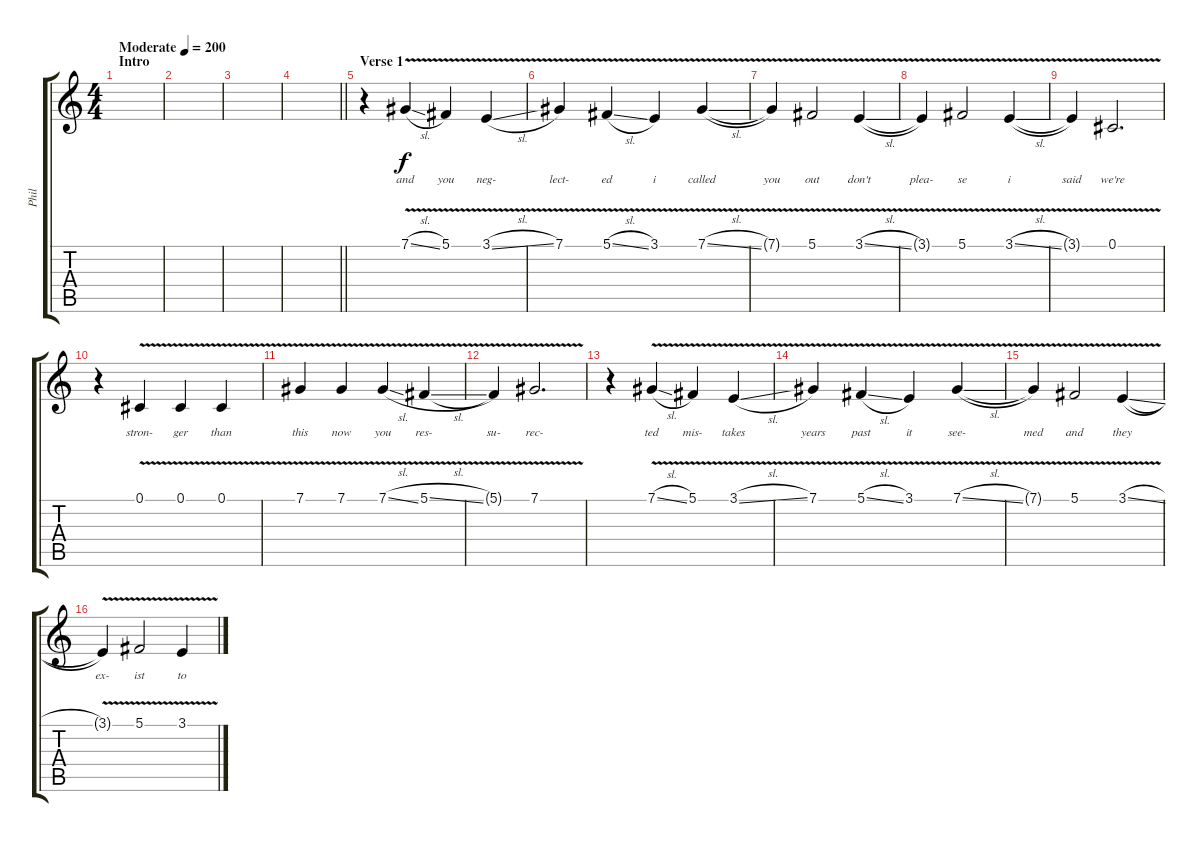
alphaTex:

\track ("Phil" "Phil") {instrument violin}
\staff {score tabs}
\tuning (Db4 Ab3 E3 B2 Gb2 Db2) {hide}
\ts (4 4)
\section ("" "Intro")
\tempo (200 "Moderate")
\clef g2
\ks c
|
|
|
\barLineRight lightlight
|
\section ("" "Verse 1")
r.4 7.1{v sl}.4{lyrics (0 "and") lyrics (1 "") lyrics (2 "") lyrics (3 "") lyrics (4 "")} 5.1{v}.4{lyrics (0 "you") lyrics (1 "") lyrics (2 "") lyrics (3 "") lyrics (4 "")} 3.1{v sl}.4{lyrics (0 "neg-") lyrics (1 "") lyrics (2 "") lyrics (3 "") lyrics (4 "")} |
7.1{v}.4{lyrics (0 "lect-") lyrics (1 "") lyrics (2 "") lyrics (3 "") lyrics (4 "")} 5.1{v sl}.4{lyrics (0 "ed") lyrics (1 "") lyrics (2 "") lyrics (3 "") lyrics (4 "")} 3.1{v}.4{lyrics (0 "i") lyrics (1 "") lyrics (2 "") lyrics (3 "") lyrics (4 "")} 7.1{v sl}.4{lyrics (0 "called") lyrics (1 "") lyrics (2 "") lyrics (3 "") lyrics (4 "")} |
7.1{t}.4{lyrics (0 "you") lyrics (1 "") lyrics (2 "") lyrics (3 "") lyrics (4 "")} 5.1{v}.2{lyrics (0 "out") lyrics (1 "") lyrics (2 "") lyrics (3 "") lyrics (4 "")} 3.1{v sl}.4{lyrics (0 "don't") lyrics (1 "") lyrics (2 "") lyrics (3 "") lyrics (4 "")} |
3.1{t}.4{lyrics (0 "plea-") lyrics (1 "") lyrics (2 "") lyrics (3 "") lyrics (4 "")} 5.1{v}.2{lyrics (0 "se") lyrics (1 "") lyrics (2 "") lyrics (3 "") lyrics (4 "")} 3.1{v sl}.4{lyrics (0 "i") lyrics (1 "") lyrics (2 "") lyrics (3 "") lyrics (4 "")} |
3.1{t}.4{lyrics (0 "said") lyrics (1 "") lyrics (2 "") lyrics (3 "") lyrics (4 "")} 0.1{v}.2{d lyrics (0 "we're") lyrics (1 "") lyrics (2 "") lyrics (3 "") lyrics (4 "")} |
r.4 0.1{v}.4{lyrics (0 "stron-") lyrics (1 "") lyrics (2 "") lyrics (3 "") lyrics (4 "")} 0.1{v}.4{lyrics (0 "ger") lyrics (1 "") lyrics (2 "") lyrics (3 "") lyrics (4 "")} 0.1{v}.4{lyrics (0 "than") lyrics (1 "") lyrics (2 "") lyrics (3 "") lyrics (4 "")} |
7.1{v}.4{lyrics (0 "this") lyrics (1 "") lyrics (2 "") lyrics (3 "") lyrics (4 "")} 7.1{v}.4{lyrics (0 "now") lyrics (1 "") lyrics (2 "") lyrics (3 "") lyrics (4 "")} 7.1{v sl}.4{lyrics (0 "you") lyrics (1 "") lyrics (2 "") lyrics (3 "") lyrics (4 "")} 5.1{v sl}.4{lyrics (0 "res-") lyrics (1 "") lyrics (2 "") lyrics (3 "") lyrics (4 "")} |
5.1{t}.4{lyrics (0 "su-") lyrics (1 "") lyrics (2 "") lyrics (3 "") lyrics (4 "")} 7.1{v}.2{d lyrics (0 "rec-") lyrics (1 "") lyrics (2 "") lyrics (3 "") lyrics (4 "")} |
r.4 7.1{v sl}.4{lyrics (0 "ted") lyrics (1 "") lyrics (2 "") lyrics (3 "") lyrics (4 "")} 5.1{v}.4{lyrics (0 "mis-") lyrics (1 "") lyrics (2 "") lyrics (3 "") lyrics (4 "")} 3.1{v sl}.4{lyrics (0 "takes") lyrics (1 "") lyrics (2 "") lyrics (3 "") lyrics (4 "")} |
7.1{v}.4{lyrics (0 "years") lyrics (1 "") lyrics (2 "") lyrics (3 "") lyrics (4 "")} 5.1{v sl}.4{lyrics (0 "past") lyrics (1 "") lyrics (2 "") lyrics (3 "") lyrics (4 "")} 3.1{v}.4{lyrics (0 "it") lyrics (1 "") lyrics (2 "") lyrics (3 "") lyrics (4 "")} 7.1{v sl}.4{lyrics (0 "see-") lyrics (1 "") lyrics (2 "") lyrics (3 "") lyrics (4 "")} |
7.1{t}.4{lyrics (0 "med") lyrics (1 "") lyrics (2 "") lyrics (3 "") lyrics (4 "")} 5.1{v}.2{lyrics (0 "and") lyrics (1 "") lyrics (2 "") lyrics (3 "") lyrics (4 "")} 3.1{v sl}.4{lyrics (0 "they") lyrics (1 "") lyrics (2 "") lyrics (3 "") lyrics (4 "")} |
3.1{t}.4{lyrics (0 "ex-") lyrics (1 "") lyrics (2 "") lyrics (3 "") lyrics (4 "")} 5.1{v}.2{lyrics (0 "ist") lyrics (1 "") lyrics (2 "") lyrics (3 "") lyrics (4 "")} 3.1{v sl}.4{lyrics (0 "to") lyrics (1 "") lyrics (2 "") lyrics (3 "") lyrics (4 "")}
